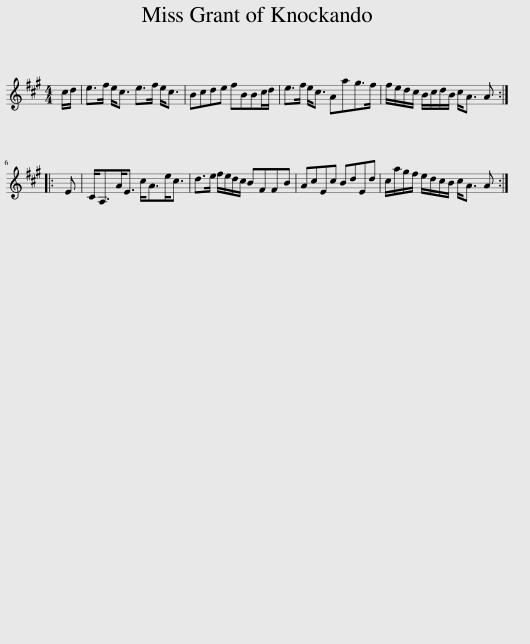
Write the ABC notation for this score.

X:1
L:1/8
M:4/4
I:linebreak $
K:A
V:1 treble
V:1
 c/d/ | e>f e<c e>f e<c | Bcde fBBc/d/ | e>f e<c Aag>f | f/e/d/c/ B/c/d/B/ c<A A ::$ %5
 E | C<A,A<E c<Ae<c | d>e f/e/d/c/ BFFB | AcEc BdEd | c/a/g/f/ e/d/c/B/ c<A A :| %10
